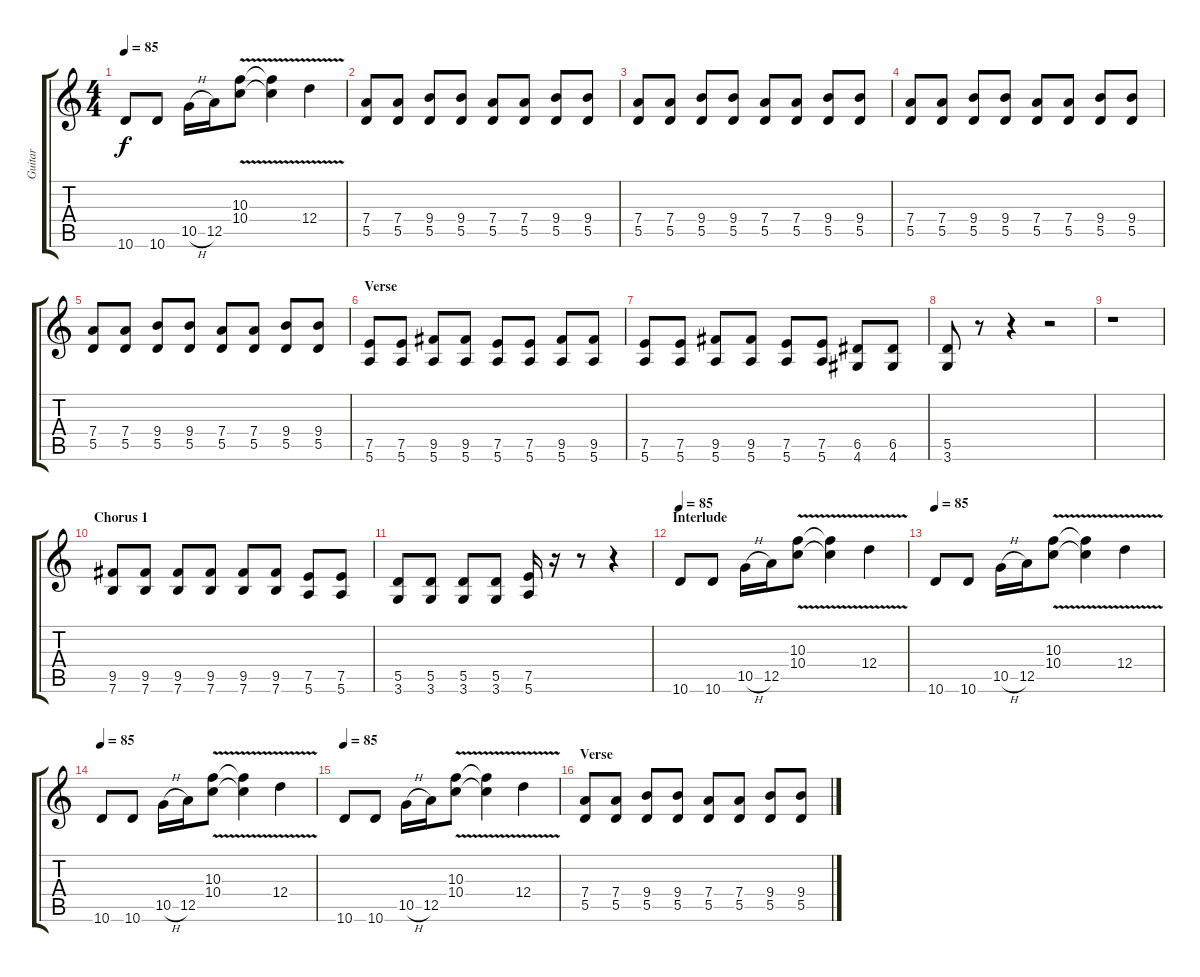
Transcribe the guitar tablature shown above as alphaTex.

\track ("Guitar" "Guitar") {instrument electricguitarmuted}
\staff {score tabs}
\tuning (E4 B3 G3 D3 A2 E2) {hide}
\ts (4 4)
\tempo 85
\clef g2
\ks c
10.6.8{dy f} 10.6.8 10.5{h}.16 12.5.16 (10.3{v} 10.4{v}).8 (10.3{t} 10.4{t}).4 12.4{v}.4 |
(7.4 5.5).8 (7.4 5.5).8 (9.4 5.5).8 (9.4 5.5).8 (7.4 5.5).8 (7.4 5.5).8 (9.4 5.5).8 (9.4 5.5).8 |
(7.4 5.5).8 (7.4 5.5).8 (9.4 5.5).8 (9.4 5.5).8 (7.4 5.5).8 (7.4 5.5).8 (9.4 5.5).8 (9.4 5.5).8 |
(7.4 5.5).8 (7.4 5.5).8 (9.4 5.5).8 (9.4 5.5).8 (7.4 5.5).8 (7.4 5.5).8 (9.4 5.5).8 (9.4 5.5).8 |
(7.4 5.5).8 (7.4 5.5).8 (9.4 5.5).8 (9.4 5.5).8 (7.4 5.5).8 (7.4 5.5).8 (9.4 5.5).8 (9.4 5.5).8 |
\section ("" "Verse")
(7.5 5.6).8 (7.5 5.6).8 (9.5 5.6).8 (9.5 5.6).8 (7.5 5.6).8 (7.5 5.6).8 (9.5 5.6).8 (9.5 5.6).8 |
(7.5 5.6).8 (7.5 5.6).8 (9.5 5.6).8 (9.5 5.6).8 (7.5 5.6).8 (7.5 5.6).8 (6.5 4.6).8 (6.5 4.6).8 |
(5.5 3.6).8 r.8 r.4 r.2 |
r.1 |
\section ("" "Chorus 1")
(9.5 7.6).8 (9.5 7.6).8 (9.5 7.6).8 (9.5 7.6).8 (9.5 7.6).8 (9.5 7.6).8 (7.5 5.6).8 (7.5 5.6).8 |
(5.5 3.6).8 (5.5 3.6).8 (5.5 3.6).8 (5.5 3.6).8 (7.5 5.6).16 r.16 r.8 r.4 |
\section ("" "Interlude")
\tempo 85
10.6.8 10.6.8 10.5{h}.16 12.5.16 (10.3{v} 10.4{v}).8 (10.3{t} 10.4{t}).4 12.4{v}.4 |
\tempo 85
10.6.8 10.6.8 10.5{h}.16 12.5.16 (10.3{v} 10.4{v}).8 (10.3{t} 10.4{t}).4 12.4{v}.4 |
\tempo 85
10.6.8 10.6.8 10.5{h}.16 12.5.16 (10.3{v} 10.4{v}).8 (10.3{t} 10.4{t}).4 12.4{v}.4 |
\tempo 85
10.6.8 10.6.8 10.5{h}.16 12.5.16 (10.3{v} 10.4{v}).8 (10.3{t} 10.4{t}).4 12.4{v}.4 |
\section ("" "Verse")
(7.4 5.5).8 (7.4 5.5).8 (9.4 5.5).8 (9.4 5.5).8 (7.4 5.5).8 (7.4 5.5).8 (9.4 5.5).8 (9.4 5.5).8
